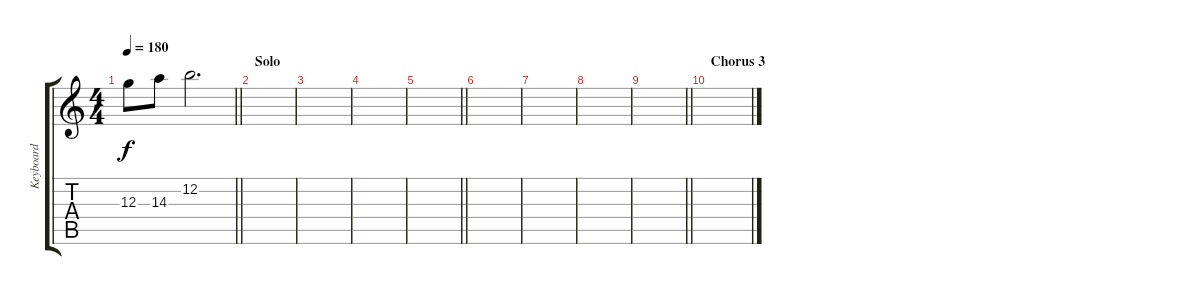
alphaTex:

\track ("Keyboard" "Keyboard") {instrument rockorgan}
\staff {score tabs}
\tuning (E5 B4 G4 D4 A3 E3) {hide}
\ts (4 4)
\tempo 180
\clef g2
\barLineRight lightlight
\ks c
12.3.8{dy f} 14.3.8 12.2.2{d} |
\section ("" "Solo")
|
|
|
\barLineRight lightlight
|
|
|
|
\barLineRight lightlight
|
\section ("" "Chorus 3")
